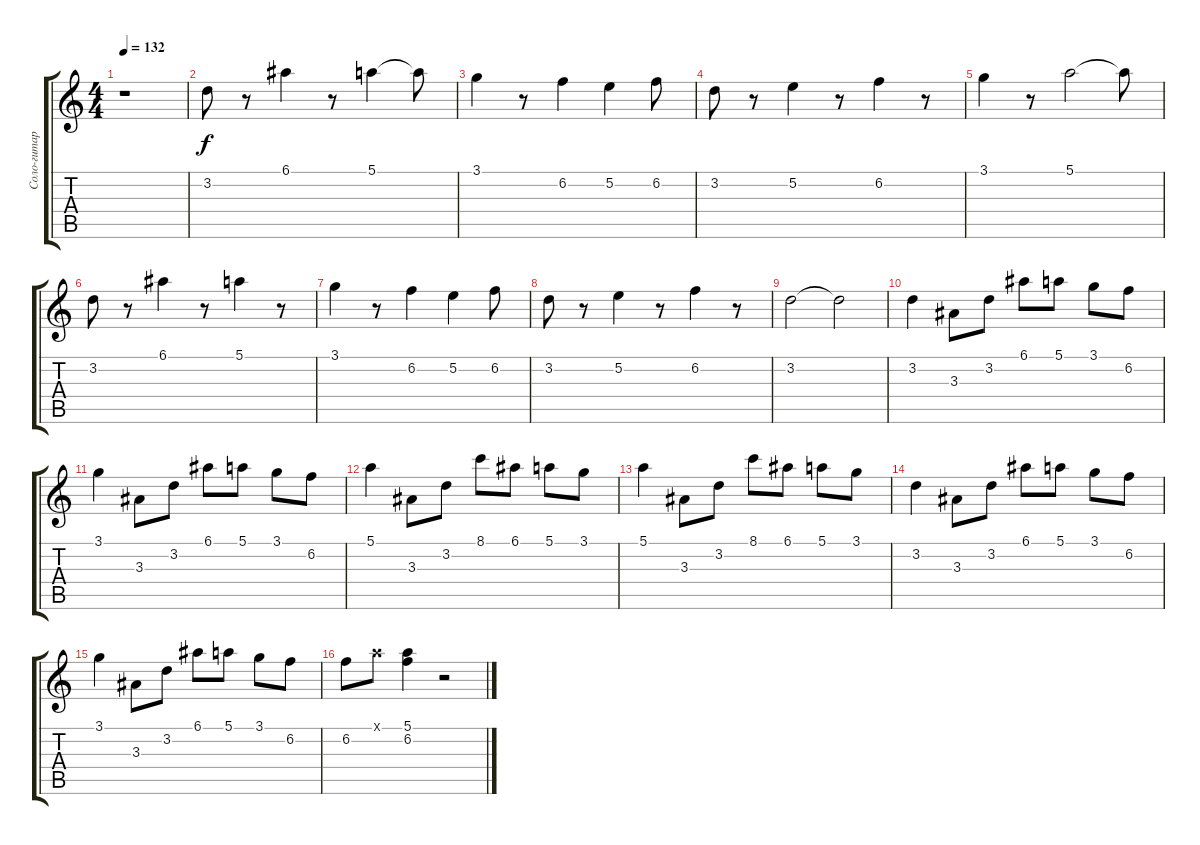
\track ("Соло-гитара" "Соло-гитар") {instrument electricguitarclean}
\staff {score tabs}
\tuning (E4 B3 G3 D3 A2 E2) {hide}
\ts (4 4)
\tempo 132
\clef g2
\ks c
r.1{dy f instrument electricguitarclean} |
3.2.8 r.8 6.1.4 r.8 5.1.4 5.1{t}.8 |
3.1.4 r.8 6.2.4 5.2.4 6.2.8 |
3.2.8 r.8 5.2.4 r.8 6.2.4 r.8 |
3.1.4 r.8 5.1.2 5.1{t}.8 |
3.2.8 r.8 6.1.4 r.8 5.1.4 r.8 |
3.1.4 r.8 6.2.4 5.2.4 6.2.8 |
3.2.8 r.8 5.2.4 r.8 6.2.4 r.8 |
3.2.2 3.2{t}.2 |
3.2.4 3.3.8 3.2.8 6.1.8 5.1.8 3.1.8 6.2.8 |
3.1.4 3.3.8 3.2.8 6.1.8 5.1.8 3.1.8 6.2.8 |
5.1.4 3.3.8 3.2.8 8.1.8 6.1.8 5.1.8 3.1.8 |
5.1.4 3.3.8 3.2.8 8.1.8 6.1.8 5.1.8 3.1.8 |
3.2.4 3.3.8 3.2.8 6.1.8 5.1.8 3.1.8 6.2.8 |
3.1.4 3.3.8 3.2.8 6.1.8 5.1.8 3.1.8 6.2.8 |
6.2.8 5.1{x}.8 (5.1 6.2).4 r.2
